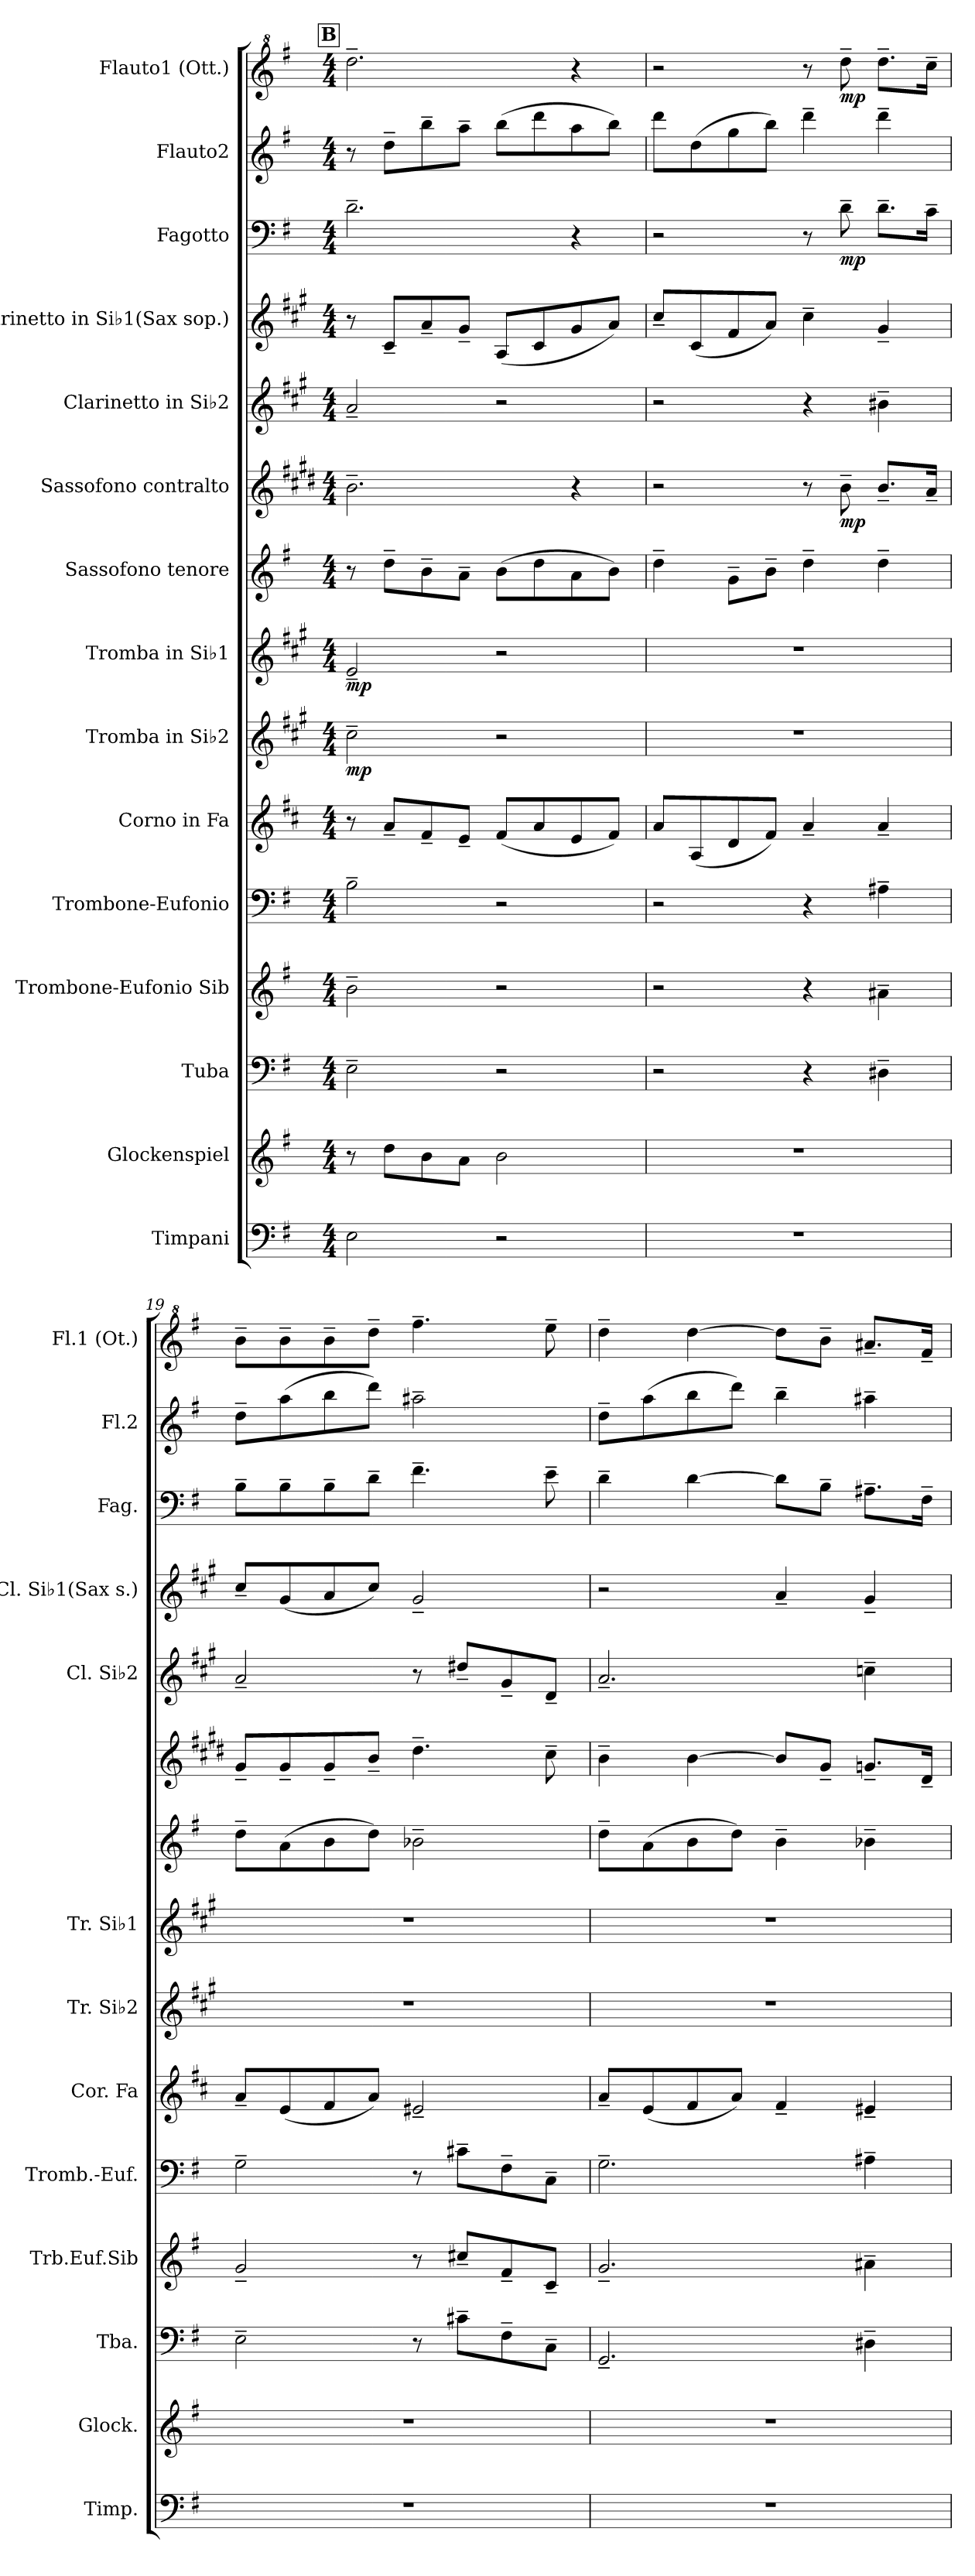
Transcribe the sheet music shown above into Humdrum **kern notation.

**kern	**kern	**kern	**kern	**kern	**kern	**kern	**dynam	**kern	**dynam	**kern	**kern	**dynam	**kern	**kern	**kern	**dynam	**kern	**kern	**dynam
*part15	*part14	*part13	*part12	*part11	*part10	*part9	*part9	*part8	*part8	*part7	*part6	*part6	*part5	*part4	*part3	*part3	*part2	*part1	*part1
*staff15	*staff14	*staff13	*staff12	*staff11	*staff10	*staff9	*staff9	*staff8	*staff8	*staff7	*staff6	*staff6	*staff5	*staff4	*staff3	*staff3	*staff2	*staff1	*staff1
*I"Timpani	*I"Glockenspiel	*I"Tuba	*I"Trombone-Eufonio Sib	*I"Trombone-Eufonio	*I"Corno in Fa	*I"Tromba in Si♭2	*	*I"Tromba in Si♭1	*	*I"Sassofono tenore	*I"Sassofono contralto	*	*I"Clarinetto in Si♭2	*I"Clarinetto in Si♭1(Sax sop.)	*I"Fagotto	*	*I"Flauto2	*I"Flauto1 (Ott.)	*
*I'Timp.	*I'Glock.	*I'Tba.	*I'Trb.Euf.Sib	*I'Tromb.-Euf.	*I'Cor. Fa	*I'Tr. Si♭2	*	*I'Tr. Si♭1	*	*	*	*	*I'Cl. Si♭2	*I'Cl. Si♭1(Sax s.)	*I'Fag.	*	*I'Fl.2	*I'Fl.1 (Ot.)	*
!!LO:PB:g=z
*clefF4	*clefG2	*clefF4	*clefG2	*clefF4	*clefG2	*clefG2	*	*clefG2	*	*clefG2	*clefG2	*	*clefG2	*clefG2	*clefF4	*	*clefG2	*clefG^2	*
*	*ITrd-14c-24	*	*ITrd8c14	*	*ITrd4c7	*ITrd1c2	*	*ITrd1c2	*	*ITrd8c14	*ITrd5c9	*	*ITrd1c2	*ITrd1c2	*	*	*	*	*
*k[f#]	*k[f#]	*k[f#]	*k[f#]	*k[f#]	*k[f#]	*k[f#]	*	*k[f#]	*	*k[f#]	*k[f#]	*	*k[f#]	*k[f#]	*k[f#]	*	*k[f#]	*k[f#]	*
*M4/4	*M4/4	*M4/4	*M4/4	*M4/4	*M4/4	*M4/4	*	*M4/4	*	*M4/4	*M4/4	*	*M4/4	*M4/4	*M4/4	*	*M4/4	*M4/4	*
!!LO:REH:place=s1:a:B:fs=12:t=B
=17	=17	=17	=17	=17	=17	=17	=17	=17	=17	=17	=17	=17	=17	=17	=17	=17	=17	=17	=17
!	!	!	!	!	!	!	!LO:DY:b	!	!LO:DY:b	!	!	!	!	!	!	!	!	!	!
2E\	8r	2E~\	2B~\	2B~\	8r	2b~\	mp	2d~/	mp	8r	2.d~\	.	2g~/	8r	2.d~\	.	8r	2.ddd~\	.
.	8dddd\L	.	.	.	8d~/L	.	.	.	.	8d~\L	.	.	.	8B~/L	.	.	8dd~\L	.	.
.	8bbb\	.	.	.	8B~/	.	.	.	.	8B~\	.	.	.	8g~/	.	.	8bb~\	.	.
.	8aaa\J	.	.	.	8A~/J	.	.	.	.	8A~\J	.	.	.	8f#~/J	.	.	8aa~\J	.	.
2r	2bbb\	2r	2r	2r	(<8B/L	2r	.	2r	.	(>8B\L	.	.	2r	(<8G/L	.	.	(>8bb\L	.	.
.	.	.	.	.	8d/	.	.	.	.	8d\	.	.	.	8B/	.	.	8ddd\	.	.
.	.	.	.	.	8A/	.	.	.	.	8A\	4r	.	.	8f#/	4r	.	8aa\	4r	.
.	.	.	.	.	8B/J)	.	.	.	.	8B\J)	.	.	.	8g/J)	.	.	8bb\J)	.	.
=18	=18	=18	=18	=18	=18	=18	=18	=18	=18	=18	=18	=18	=18	=18	=18	=18	=18	=18	=18
1r	1r	2r	2r	2r	8d/L	1r	.	1r	.	4d~\	2r	.	2r	8b~/L	2r	.	8ddd\L	2r	.
.	.	.	.	.	(<8D/	.	.	.	.	.	.	.	.	(<8B/	.	.	(>8dd\	.	.
.	.	.	.	.	8G/	.	.	.	.	8G~\L	.	.	.	8e/	.	.	8gg\	.	.
.	.	.	.	.	8B/J)	.	.	.	.	8B~\J	.	.	.	8g/J)	.	.	8bb\J)	.	.
.	.	4r	4r	4r	4d~/	.	.	.	.	4d~\	8r	.	4r	4b~\	8r	.	4ddd~\	8r	.
!	!	!	!	!	!	!	!	!	!	!	!	!LO:DY:b	!	!	!	!LO:DY:b	!	!	!LO:DY:b
.	.	.	.	.	.	.	.	.	.	.	8d~\	mp	.	.	8d~\	mp	.	8ddd~\	mp
.	.	4D#X~\	4A#X~\	4A#X~\	4d~/	.	.	.	.	4d~\	8.d~/L	.	4a#X~\	4f#~/	8.d~\L	.	4ddd~\	8.ddd~\L	.
.	.	.	.	.	.	.	.	.	.	.	16c~/Jk	.	.	.	16c~\Jk	.	.	16ccc~\Jk	.
=19	=19	=19	=19	=19	=19	=19	=19	=19	=19	=19	=19	=19	=19	=19	=19	=19	=19	=19	=19
1r	1r	2E~\	2G~/	2G~\	8d~/L	1r	.	1r	.	8d~\L	8B~/L	.	2g~/	8b~/L	8B~\L	.	8dd~\L	8bb~\L	.
.	.	.	.	.	(<8A/	.	.	.	.	(>8A\	8B~/	.	.	(<8f#/	8B~\	.	(>8aa\	8bb~\	.
.	.	.	.	.	8B/	.	.	.	.	8B\	8B~/	.	.	8g/	8B~\	.	8bb\	8bb~\	.
.	.	.	.	.	8d/J)	.	.	.	.	8d\J)	8d~/J	.	.	8b/J)	8d~\J	.	8ddd\J)	8ddd~\J	.
.	.	8r	8r	8r	2A#X~/	.	.	.	.	2B-X~\	4.f#~\	.	8r	2f#~/	4.f#~\	.	2aa#X~\	4.fff#~\	.
.	.	8c#X~\L	8c#X~/L	8c#X~\L	.	.	.	.	.	.	.	.	8cc#X~/L	.	.	.	.	.	.
.	.	8F#~\	8F#~/	8F#~\	.	.	.	.	.	.	.	.	8f#~/	.	.	.	.	.	.
.	.	8C~\J	8C~/J	8C~\J	.	.	.	.	.	.	8e~\	.	8c~/J	.	8e~\	.	.	8eee~\	.
=20	=20	=20	=20	=20	=20	=20	=20	=20	=20	=20	=20	=20	=20	=20	=20	=20	=20	=20	=20
1r	1r	2.GG~/	2.G~/	2.G~\	8d~/L	1r	.	1r	.	8d~\L	4d~\	.	2.g~/	2r	4d~\	.	8dd~\L	4ddd~\	.
.	.	.	.	.	(<8A/	.	.	.	.	(>8A\	.	.	.	.	.	.	(>8aa\	.	.
.	.	.	.	.	8B/	.	.	.	.	8B\	[4d\	.	.	.	[4d\	.	8bb\	[4ddd\	.
.	.	.	.	.	8d/J)	.	.	.	.	8d\J)	.	.	.	.	.	.	8ddd\J)	.	.
.	.	.	.	.	4B~/	.	.	.	.	4B~\	8d/L]	.	.	4g~/	8d\L]	.	4bb~\	8ddd\L]	.
.	.	.	.	.	.	.	.	.	.	.	8B~/J	.	.	.	8B~\J	.	.	8bb~\J	.
.	.	4D#X~\	4A#X~\	4A#X~\	4A#X~/	.	.	.	.	4B-X~\	8.B-X~/L	.	4b-X~\	4f#~/	8.A#X~\L	.	4aa#X~\	8.aa#X~/L	.
.	.	.	.	.	.	.	.	.	.	.	16F#~/Jk	.	.	.	16F#~\Jk	.	.	16ff#~/Jk	.
=	=	=	=	=	=	=	=	=	=	=	=	=	=	=	=	=	=	=	=
*-	*-	*-	*-	*-	*-	*-	*-	*-	*-	*-	*-	*-	*-	*-	*-	*-	*-	*-	*-
